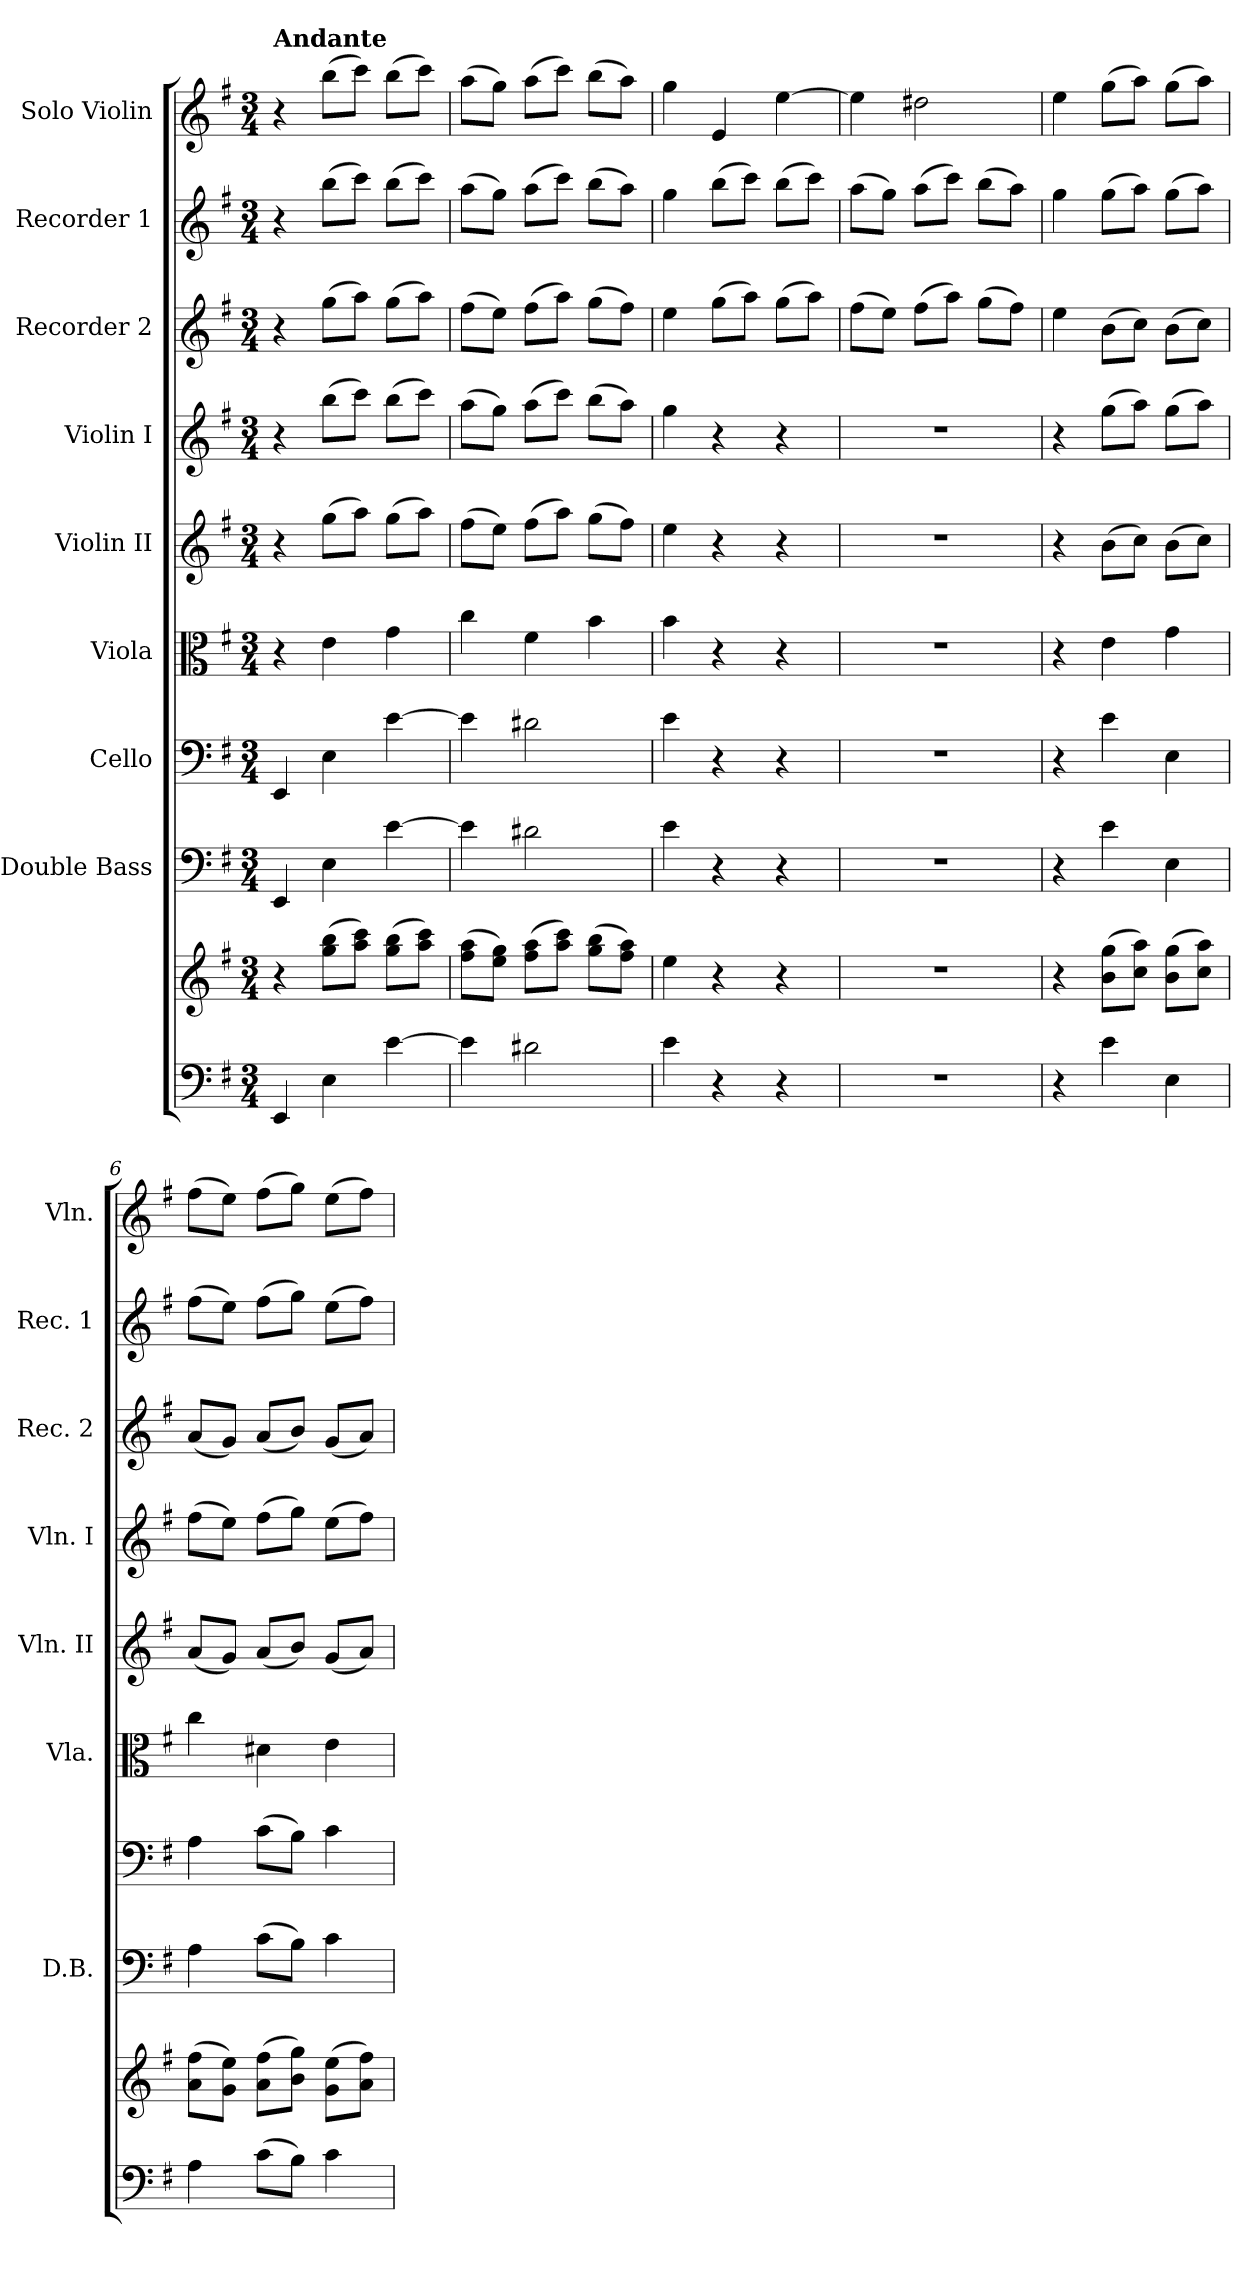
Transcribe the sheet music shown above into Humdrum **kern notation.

**kern	**kern	**kern	**kern	**kern	**kern	**kern	**kern	**kern	**kern
*part9	*part9	*part8	*part7	*part6	*part5	*part4	*part3	*part2	*part1
*staff10	*staff9	*staff8	*staff7	*staff6	*staff5	*staff4	*staff3	*staff2	*staff1
*	*	*I"Double Bass	*I"Cello	*I"Viola	*I"Violin II	*I"Violin I	*I"Recorder 2	*I"Recorder 1	*I"Solo Violin
*	*	*I'D.B.	*	*I'Vla.	*I'Vln. II	*I'Vln. I	*I'Rec. 2	*I'Rec. 1	*I'Vln.
*clefF4	*clefG2	*clefF4	*clefF4	*clefC3	*clefG2	*clefG2	*clefG2	*clefG2	*clefG2
*	*	*ITrd7c12	*	*	*	*	*	*	*
*k[f#]	*k[f#]	*k[f#]	*k[f#]	*k[f#]	*k[f#]	*k[f#]	*k[f#]	*k[f#]	*k[f#]
*G:	*G:	*G:	*G:	*G:	*G:	*G:	*G:	*G:	*G:
*M3/4	*M3/4	*M3/4	*M3/4	*M3/4	*M3/4	*M3/4	*M3/4	*M3/4	*M3/4
=1	=1	=1	=1	=1	=1	=1	=1	=1	=1
!	!	!	!	!	!	!	!	!	!LO:TX:a:B:t=Andante
4EE/	4r	4EEE/	4EE/	4r	4r	4r	4r	4r	4r
4E\	(>8gg\ 8bb\L	4EE\	4E\	4e\	(>8gg\L	(>8bb\L	(>8gg\L	(>8bb\L	(>8bb\L
.	8aa\ 8ccc\J)	.	.	.	8aa\J)	8ccc\J)	8aa\J)	8ccc\J)	8ccc\J)
[4e\	(>8gg\ 8bb\L	[4E\	[4e\	4g\	(>8gg\L	(>8bb\L	(>8gg\L	(>8bb\L	(>8bb\L
.	8aa\ 8ccc\J)	.	.	.	8aa\J)	8ccc\J)	8aa\J)	8ccc\J)	8ccc\J)
=2	=2	=2	=2	=2	=2	=2	=2	=2	=2
4e\]	(>8ff#\ 8aa\L	4E\]	4e\]	4cc\	(>8ff#\L	(>8aa\L	(>8ff#\L	(>8aa\L	(>8aa\L
.	8ee\ 8gg\J)	.	.	.	8ee\J)	8gg\J)	8ee\J)	8gg\J)	8gg\J)
2d#X\	(>8ff#\ 8aa\L	2D#X\	2d#X\	4f#\	(>8ff#\L	(>8aa\L	(>8ff#\L	(>8aa\L	(>8aa\L
.	8aa\ 8ccc\J)	.	.	.	8aa\J)	8ccc\J)	8aa\J)	8ccc\J)	8ccc\J)
.	(>8gg\ 8bb\L	.	.	4b\	(>8gg\L	(>8bb\L	(>8gg\L	(>8bb\L	(>8bb\L
.	8ff#\ 8aa\J)	.	.	.	8ff#\J)	8aa\J)	8ff#\J)	8aa\J)	8aa\J)
=3	=3	=3	=3	=3	=3	=3	=3	=3	=3
4e\	4ee\	4E\	4e\	4b\	4ee\	4gg\	4ee\	4gg\	4gg\
4r	4r	4r	4r	4r	4r	4r	(>8gg\L	(>8bb\L	4e/
.	.	.	.	.	.	.	8aa\J)	8ccc\J)	.
4r	4r	4r	4r	4r	4r	4r	(>8gg\L	(>8bb\L	[4ee\
.	.	.	.	.	.	.	8aa\J)	8ccc\J)	.
=4	=4	=4	=4	=4	=4	=4	=4	=4	=4
2.r	2.r	2.r	2.r	2.r	2.r	2.r	(>8ff#\L	(>8aa\L	4ee\]
.	.	.	.	.	.	.	8ee\J)	8gg\J)	.
.	.	.	.	.	.	.	(>8ff#\L	(>8aa\L	2dd#X\
.	.	.	.	.	.	.	8aa\J)	8ccc\J)	.
.	.	.	.	.	.	.	(>8gg\L	(>8bb\L	.
.	.	.	.	.	.	.	8ff#\J)	8aa\J)	.
=5	=5	=5	=5	=5	=5	=5	=5	=5	=5
4r	4r	4r	4r	4r	4r	4r	4ee\	4gg\	4ee\
4e\	(>8b\ 8gg\L	4E\	4e\	4e\	(>8b\L	(>8gg\L	(>8b\L	(>8gg\L	(>8gg\L
.	8cc\ 8aa\J)	.	.	.	8cc\J)	8aa\J)	8cc\J)	8aa\J)	8aa\J)
4E\	(>8b\ 8gg\L	4EE\	4E\	4g\	(>8b\L	(>8gg\L	(>8b\L	(>8gg\L	(>8gg\L
.	8cc\ 8aa\J)	.	.	.	8cc\J)	8aa\J)	8cc\J)	8aa\J)	8aa\J)
=6	=6	=6	=6	=6	=6	=6	=6	=6	=6
4A\	(>8a\ 8ff#\L	4AA\	4A\	4cc\	(<8a/L	(>8ff#\L	(<8a/L	(>8ff#\L	(>8ff#\L
.	8g\ 8ee\J)	.	.	.	8g/J)	8ee\J)	8g/J)	8ee\J)	8ee\J)
(>8c\L	(>8a\ 8ff#\L	(>8C\L	(>8c\L	4d#X\	(<8a/L	(>8ff#\L	(<8a/L	(>8ff#\L	(>8ff#\L
8B\J)	8b\ 8gg\J)	8BB\J)	8B\J)	.	8b/J)	8gg\J)	8b/J)	8gg\J)	8gg\J)
4c\	(>8g\ 8ee\L	4C\	4c\	4e\	(<8g/L	(>8ee\L	(<8g/L	(>8ee\L	(>8ee\L
.	8a\ 8ff#\J)	.	.	.	8a/J)	8ff#\J)	8a/J)	8ff#\J)	8ff#\J)
=	=	=	=	=	=	=	=	=	=
*-	*-	*-	*-	*-	*-	*-	*-	*-	*-
